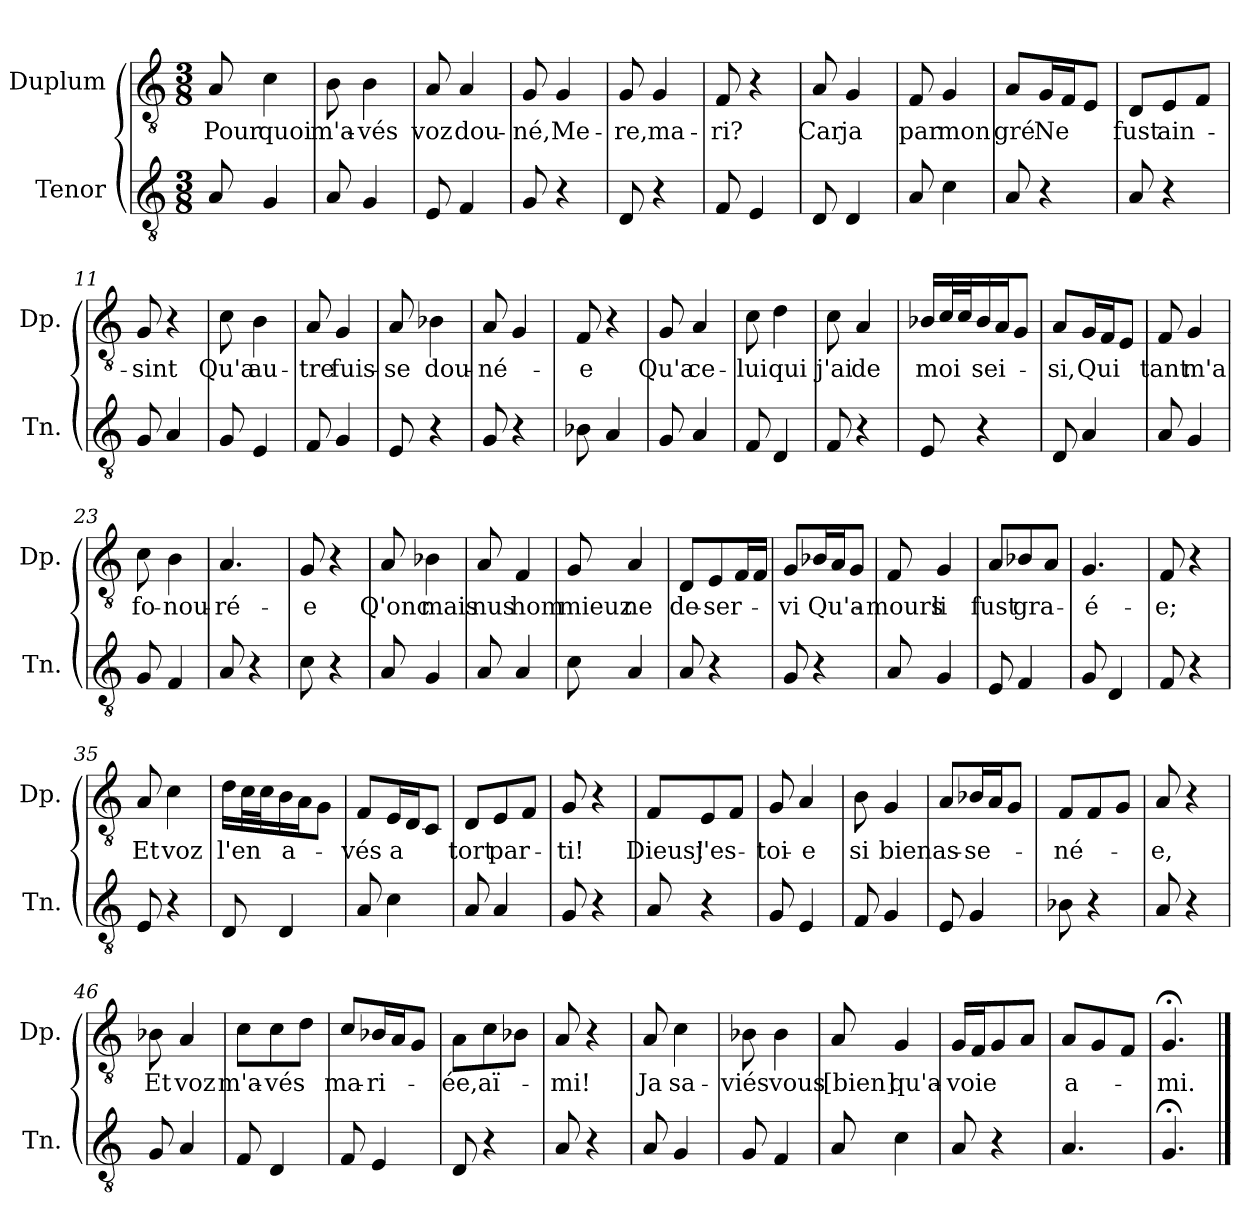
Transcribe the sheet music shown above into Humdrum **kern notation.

**kern	**kern	**text
*part2	*part1	*part1
*staff2	*staff1	*staff1
*I"Tenor	*I"Duplum	*
*I'Tn.	*I'Dp.	*
*clefGv2	*clefGv2	*
*k[]	*k[]	*
*M3/8	*M3/8	*
=1	=1	=1
!	!	!LO:LY:b
8A/	8A/	Pour
!	!	!LO:LY:b
4G/	4c\	quoi
=2	=2	=2
!	!	!LO:LY:b
8A/	8B\	m'a-
!	!	!LO:LY:b
4G/	4B\	-vés
=3	=3	=3
!	!	!LO:LY:b
8E/	8A/	voz
!	!	!LO:LY:b
4F/	4A/	dou-
=4	=4	=4
!	!	!LO:LY:b
8G/	8G/	-né,
!	!	!LO:LY:b
4r	4G/	Me-
=5	=5	=5
!	!	!LO:LY:b
8D/	8G/	-re,
!	!	!LO:LY:b
4r	4G/	ma-
=6	=6	=6
!	!	!LO:LY:b
8F/	8F/	-ri?
4E/	4r	.
=7	=7	=7
!	!	!LO:LY:b
8D/	8A/	Car
!	!	!LO:LY:b
4D/	4G/	ja
=8	=8	=8
!	!	!LO:LY:b
8A/	8F/	par
!	!	!LO:LY:b
4c\	4G/	mon
=9	=9	=9
!	!	!LO:LY:b
8A/	8A/L	gré
!	!	!LO:LY:b
4r	16G/L	Ne
.	16F/J	.
.	8E/J	.
=10	=10	=10
!	!	!LO:LY:b
8A/	8D/L	fust
!	!	!LO:LY:b
4r	8E/	ain-
.	8F/J	.
!!LO:LB:g=z
=11	=11	=11
!	!	!LO:LY:b
8G/	8G/	-sint
4A/	4r	.
=12	=12	=12
!	!	!LO:LY:b
8G/	8c\	Qu'a
!	!	!LO:LY:b
4E/	4B\	au-
=13	=13	=13
!	!	!LO:LY:b
8F/	8A/	-tre
!	!	!LO:LY:b
4G/	4G/	fuis-
=14	=14	=14
!	!	!LO:LY:b
8E/	8A/	-se
!	!	!LO:LY:b
4r	4B-X\	dou-
=15	=15	=15
!	!	!LO:LY:b
8G/	8A/	-né-
4r	4G/	.
=16	=16	=16
!	!	!LO:LY:b
8B-X\	8F/	-e
4A/	4r	.
=17	=17	=17
!	!	!LO:LY:b
8G/	8G/	Qu'a
!	!	!LO:LY:b
4A/	4A/	ce-
=18	=18	=18
!	!	!LO:LY:b
8F/	8c\	-lui
!	!	!LO:LY:b
4D/	4d\	qui
=19	=19	=19
!	!	!LO:LY:b
8F/	8c\	j'ai
!	!	!LO:LY:b
4r	4A/	de
=20	=20	=20
!	!	!LO:LY:b
8E/	16B-X/LL	moi
*	*tremolo	*
.	32c/	.
.	32c/	.
*	*Xtremolo	*
!	!	!LO:LY:b
4r	16B-/	sei-
.	16A/J	.
.	8G/J	.
=21	=21	=21
!	!	!LO:LY:b
8D/	8A/L	-si,
!	!	!LO:LY:b
4A/	16G/L	Qui
.	16F/J	.
.	8E/J	.
!!LO:LB:g=z
=22	=22	=22
!	!	!LO:LY:b
8A/	8F/	tant
!	!	!LO:LY:b
4G/	4G/	m'a
=23	=23	=23
!	!	!LO:LY:b
8G/	8c\	fo-
!	!	!LO:LY:b
4F/	4B\	-nou-
=24	=24	=24
!	!	!LO:LY:b
8A/	4.A/	-ré-
4r	.	.
=25	=25	=25
!	!	!LO:LY:b
8c\	8G/	-e
4r	4r	.
=26	=26	=26
!	!	!LO:LY:b
8A/	8A/	Q'onc
!	!	!LO:LY:b
4G/	4B-X\	mais
=27	=27	=27
!	!	!LO:LY:b
8A/	8A/	nus
!	!	!LO:LY:b
4A/	4F/	hom
=28	=28	=28
!	!	!LO:LY:b
8c\	8G/	mieuz
!	!	!LO:LY:b
4A/	4A/	ne
=29	=29	=29
!	!	!LO:LY:b
8A/	8D/L	de-
!	!	!LO:LY:b
4r	8E/	-ser-
*	*tremolo	*
.	16F/	.
.	16F/JJ	.
*	*Xtremolo	*
=30	=30	=30
!	!	!LO:LY:b
8G/	8G/L	-vi
!	!	!LO:LY:b
4r	16B-i/L	Qu'a-
.	16A/J	.
.	8G/J	.
=31	=31	=31
!	!	!LO:LY:b
8A/	8F/	-mours
!	!	!LO:LY:b
4G/	4G/	li
=32	=32	=32
!	!	!LO:LY:b
8E/	8A/L	fust
!	!	!LO:LY:b
4F/	8B-i/	gra-
.	8A/J	.
!!LO:LB:g=z
=33	=33	=33
!	!	!LO:LY:b
8G/	4.G/	-é-
4D/	.	.
=34	=34	=34
!	!	!LO:LY:b
8F/	8F/	-e;
4r	4r	.
=35	=35	=35
!	!	!LO:LY:b
8E/	8A/	Et
!	!	!LO:LY:b
4r	4c\	voz
=36	=36	=36
!	!	!LO:LY:b
8D/	16d\LL	l'en
*	*tremolo	*
.	32c\	.
.	32c\	.
*	*Xtremolo	*
!	!	!LO:LY:b
4D/	16B\	a-
.	16A\J	.
.	8G\J	.
=37	=37	=37
!	!	!LO:LY:b
8A/	8F/L	-vés
!	!	!LO:LY:b
4c\	16E/L	a
.	16D/J	.
.	8C/J	.
=38	=38	=38
!	!	!LO:LY:b
8A/	8D/L	tort
!	!	!LO:LY:b
4A/	8E/	par-
.	8F/J	.
=39	=39	=39
!	!	!LO:LY:b
8G/	8G/	-ti!
4r	4r	.
=40	=40	=40
!	!	!LO:LY:b
8A/	8F/L	Dieus!
!	!	!LO:LY:b
4r	8E/	j'es-
.	8F/J	.
=41	=41	=41
!	!	!LO:LY:b
8G/	8G/	-toi-
!	!	!LO:LY:b
4E/	4A/	-e
=42	=42	=42
!	!	!LO:LY:b
8F/	8B\	si
!	!	!LO:LY:b
4G/	4G/	bien
=43	=43	=43
!	!	!LO:LY:b
8E/	8A/L	as-
!	!	!LO:LY:b
4G/	16B-X/L	-se-
.	16A/J	.
.	8G/J	.
!!LO:LB:g=z
=44	=44	=44
!	!	!LO:LY:b
8B-X\	8F/L	-né-
4r	8F/	.
.	8G/J	.
=45	=45	=45
!	!	!LO:LY:b
8A/	8A/	-e,
4r	4r	.
=46	=46	=46
!	!	!LO:LY:b
8G/	8B-X\	Et
!	!	!LO:LY:b
4A/	4A/	voz
=47	=47	=47
!	!	!LO:LY:b
8F/	8c\L	m'a-
!	!	!LO:LY:b
4D/	8c\	-vés
.	8d\J	.
=48	=48	=48
!	!	!LO:LY:b
8F/	8c/L	ma-
!	!	!LO:LY:b
4E/	16B-X/L	-ri-
.	16A/J	.
.	8G/J	.
=49	=49	=49
!	!	!LO:LY:b
8D/	8A\L	-ée,
!	!	!LO:LY:b
4r	8c\	aï-
.	8B-X\J	.
=50	=50	=50
!	!	!LO:LY:b
8A/	8A/	-mi!
4r	4r	.
=51	=51	=51
!	!	!LO:LY:b
8A/	8A/	Ja
!	!	!LO:LY:b
4G/	4c\	sa-
=52	=52	=52
!	!	!LO:LY:b
8G/	8B-X\	-viés
!	!	!LO:LY:b
4F/	4B-\	vous
=53	=53	=53
!	!	!LO:LY:b
8A/	8A/	[bien]
!	!	!LO:LY:b
4c\	4G/	qu'a-
=54	=54	=54
!	!	!LO:LY:b
8A/	16G/LL	-voie
.	16F/J	.
4r	8G/	.
.	8A/J	.
!!LO:PB:g=z
=55	=55	=55
!	!	!LO:LY:b
4.A/	8A/L	a-
.	8G/	.
.	8F/J	.
=56	=56	=56
!	!	!LO:LY:b
4.G;</	4.G;</	-mi.
==	==	==
*-	*-	*-
